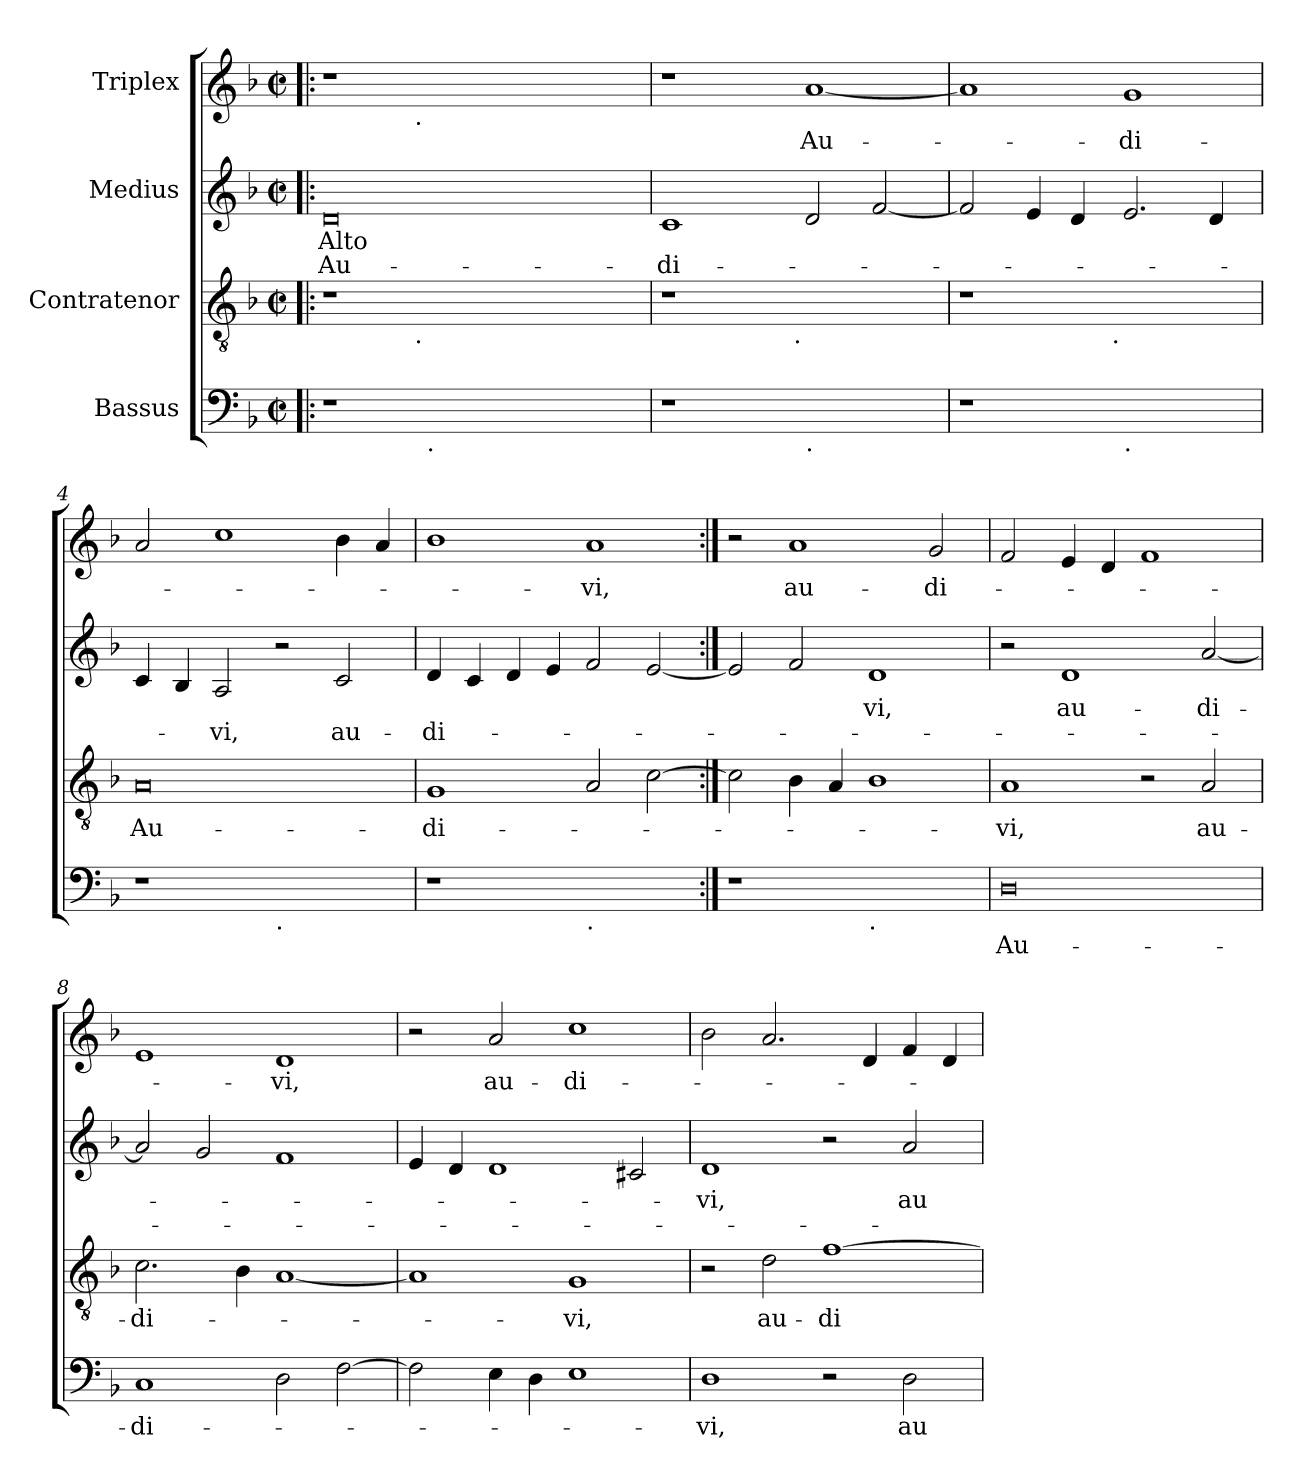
**kern	**text	**kern	**text	**kern	**text	**text	**kern	**text
*part4	*part4	*part3	*part3	*part2	*part2	*part2	*part1	*part1
*staff4	*staff4	*staff3	*staff3	*staff2	*staff2	*staff2	*staff1	*staff1
*I"Bassus	*	*I"Contratenor	*	*I"Medius	*	*	*I"Triplex	*
*clefF4	*	*clefGv2	*	*clefG2	*	*	*clefG2	*
*k[b-]	*	*k[b-]	*	*k[b-]	*	*	*k[b-]	*
*F:	*	*F:	*	*F:	*	*	*F:	*
*M2/2	*	*M2/2	*	*M2/2	*	*	*M2/2	*
*met(c|)	*	*met(c|)	*	*met(c|)	*	*	*met(c|)	*
=1!|:	=1!|:	=1!|:	=1!|:	=1!|:	=1!|:	=1!|:	=1!|:	=1!|:
!	!	!	!	!	!	!	!LO:TX:b:t=Soprano	!
!	!	!LO:TX:b:t=Tenor	!	!	!	!	!	!
!LO:TX:b:t=Bass	!	!	!	!	!	!	!	!
!	!	!	!	!	!LO:LY:b:rj	!LO:LY:b:rj	!	!
*^	*	*^	*	*	*	*	*^	*
1r	2ryy	.	1r	2ryy	.	0d	Alto	Au-	1r	2ryy	.
.	8ryy	.	.	16.ryy	.	.	.	.	.	16.ryy	.
!	!	!	!	!	!	!	!	!	!	!LO:TX:b:t=.	!
!	!	!	!	!LO:TX:b:t=.	!	!	!	!	!	!	!
.	.	.	.	1ryy	.	.	.	.	.	1ryy	.
!	!LO:TX:b:t=.	!	!	!	!	!	!	!	!	!	!
.	1ryy	.	.	.	.	.	.	.	.	.	.
1ryy	.	.	1ryy	.	.	.	.	.	1ryy	.	.
.	.	.	.	4ryy	.	.	.	.	.	4ryy	.
.	4.ryy	.	.	.	.	.	.	.	.	.	.
.	.	.	.	8ryy	.	.	.	.	.	8ryy	.
.	.	.	.	32ryy	.	.	.	.	.	32ryy	.
=2	=2	=2	=2	=2	=2	=2	=2	=2	=2	=2	=2
!	!	!	!	!	!	!	!	!LO:LY:b	!	!	!
*v	*v	*	*	*	*	*	*	*	*v	*v	*
1r	.	1r	2ryy	.	1c	.	-di-	1r	.
.	.	.	4...ryy	.	.	.	.	.	.
!	!	!	!LO:TX:b:t=.	!	!	!	!	!	!
.	.	.	1ryy	.	.	.	.	.	.
!LO:TX:b:t=.	!	!	!	!	!	!	!	!	!
!	!	!	!	!	!	!	!	!	!LO:LY:b
1ryy	.	1ryy	.	.	2d/	.	.	[<1a	Au-
.	.	.	.	.	[<2f/	.	.	.	.
.	.	.	32ryy	.	.	.	.	.	.
=3	=3	=3	=3	=3	=3	=3	=3	=3	=3
1r	.	1r	2ryy	.	2f/]	.	.	1a]	.
.	.	.	4...ryy	.	4e/	.	.	.	.
.	.	.	.	.	4d/	.	.	.	.
!	!	!	!LO:TX:b:t=.	!	!	!	!	!	!
.	.	.	1ryy	.	.	.	.	.	.
!LO:TX:b:t=.	!	!	!	!	!	!	!	!	!
!	!	!	!	!	!	!	!	!	!LO:LY:b
1ryy	.	1ryy	.	.	2.e/	.	.	1g	-di-
.	.	.	.	.	4d/	.	.	.	.
.	.	.	32ryy	.	.	.	.	.	.
=4	=4	=4	=4	=4	=4	=4	=4	=4	=4
!	!	!	!	!LO:LY:b	!	!	!	!	!
*	*	*v	*v	*	*	*	*	*	*
1r	.	0A	Au-	4c/	.	.	2a/	.
.	.	.	.	4B-/	.	.	.	.
!	!	!	!	!	!	!LO:LY:b	!	!
.	.	.	.	2A/	.	-vi,	1cc	.
!LO:TX:b:t=.	!	!	!	!	!	!	!	!
1ryy	.	.	.	2r	.	.	.	.
!	!	!	!	!	!	!LO:LY:b	!	!
.	.	.	.	2c/	.	au-	4b-\	.
.	.	.	.	.	.	.	4a/	.
=5	=5	=5	=5	=5	=5	=5	=5	=5
!	!	!	!LO:LY:b	!	!	!LO:LY:b	!	!
1r	.	1G	-di-	4d/	.	-di-	1b-	.
.	.	.	.	4c/	.	.	.	.
.	.	.	.	4d/	.	.	.	.
.	.	.	.	4e/	.	.	.	.
!LO:TX:b:t=.	!	!	!	!	!	!	!	!
!	!	!	!	!	!	!	!	!LO:LY:b
1ryy	.	2A/	.	2f/	.	.	1a	-vi,
.	.	[<2c\	.	[<2e/	.	.	.	.
!!LO:LB:g=z
=6:|!	=6:|!	=6:|!	=6:|!	=6:|!	=6:|!	=6:|!	=6:|!	=6:|!
1r	.	2c\]	.	2e/]	.	.	2r	.
!	!	!	!	!	!	!	!	!LO:LY:b
.	.	4B-\	.	2f/	.	.	1a	au-
.	.	4A/	.	.	.	.	.	.
!LO:TX:b:t=.	!	!	!	!	!	!	!	!
!	!	!	!	!	!LO:LY:b	!	!	!
1ryy	.	1B-	.	1d	vi,	.	.	.
!	!	!	!	!	!	!	!	!LO:LY:b
.	.	.	.	.	.	.	2g/	-di-
=7	=7	=7	=7	=7	=7	=7	=7	=7
!	!LO:LY:b	!	!LO:LY:b	!	!	!	!	!
0D	Au-	1A	-vi,	2r	.	.	2f/	.
!	!	!	!	!	!LO:LY:b	!	!	!
.	.	.	.	1d	au-	.	4e/	.
.	.	.	.	.	.	.	4d/	.
.	.	2r	.	.	.	.	1f	.
!	!	!	!LO:LY:b	!	!LO:LY:b	!	!	!
.	.	2A/	au-	[<2a/	-di-	.	.	.
=8	=8	=8	=8	=8	=8	=8	=8	=8
!	!LO:LY:b	!	!LO:LY:b	!	!	!	!	!
1C	-di-	2.c\	-di-	2a/]	.	.	1e	.
.	.	.	.	2g/	.	.	.	.
.	.	4B-\	.	.	.	.	.	.
!	!	!	!	!	!	!	!	!LO:LY:b
2D\	.	[<1A	.	1f	.	.	1d	-vi,
[>2F\	.	.	.	.	.	.	.	.
=9	=9	=9	=9	=9	=9	=9	=9	=9
2F\]	.	1A]	.	4e/	.	.	2r	.
.	.	.	.	4d/	.	.	.	.
!	!	!	!	!	!	!	!	!LO:LY:b
4E\	.	.	.	1d	.	.	2a/	au-
4D\	.	.	.	.	.	.	.	.
!	!	!	!LO:LY:b	!	!	!	!	!LO:LY:b
1E	.	1G	-vi,	.	.	.	1cc	-di-
.	.	.	.	2c#/	.	.	.	.
=10	=10	=10	=10	=10	=10	=10	=10	=10
!	!LO:LY:b	!	!	!	!LO:LY:b	!	!	!
1D	-vi,	2r	.	1d	-vi,	.	2b-\	.
!	!	!	!LO:LY:b	!	!	!	!	!
.	.	2d\	au-	.	.	.	2.a/	.
!	!	!	!LO:LY:b	!	!	!	!	!
2r	.	[>1f	-di-	2r	.	.	.	.
.	.	.	.	.	.	.	4d/	.
!	!LO:LY:b	!	!	!	!LO:LY:b	!	!	!
2D\	au-	.	.	2a/	au-	.	4f/	.
.	.	.	.	.	.	.	4d/	.
=	=	=	=	=	=	=	=	=
*-	*-	*-	*-	*-	*-	*-	*-	*-
